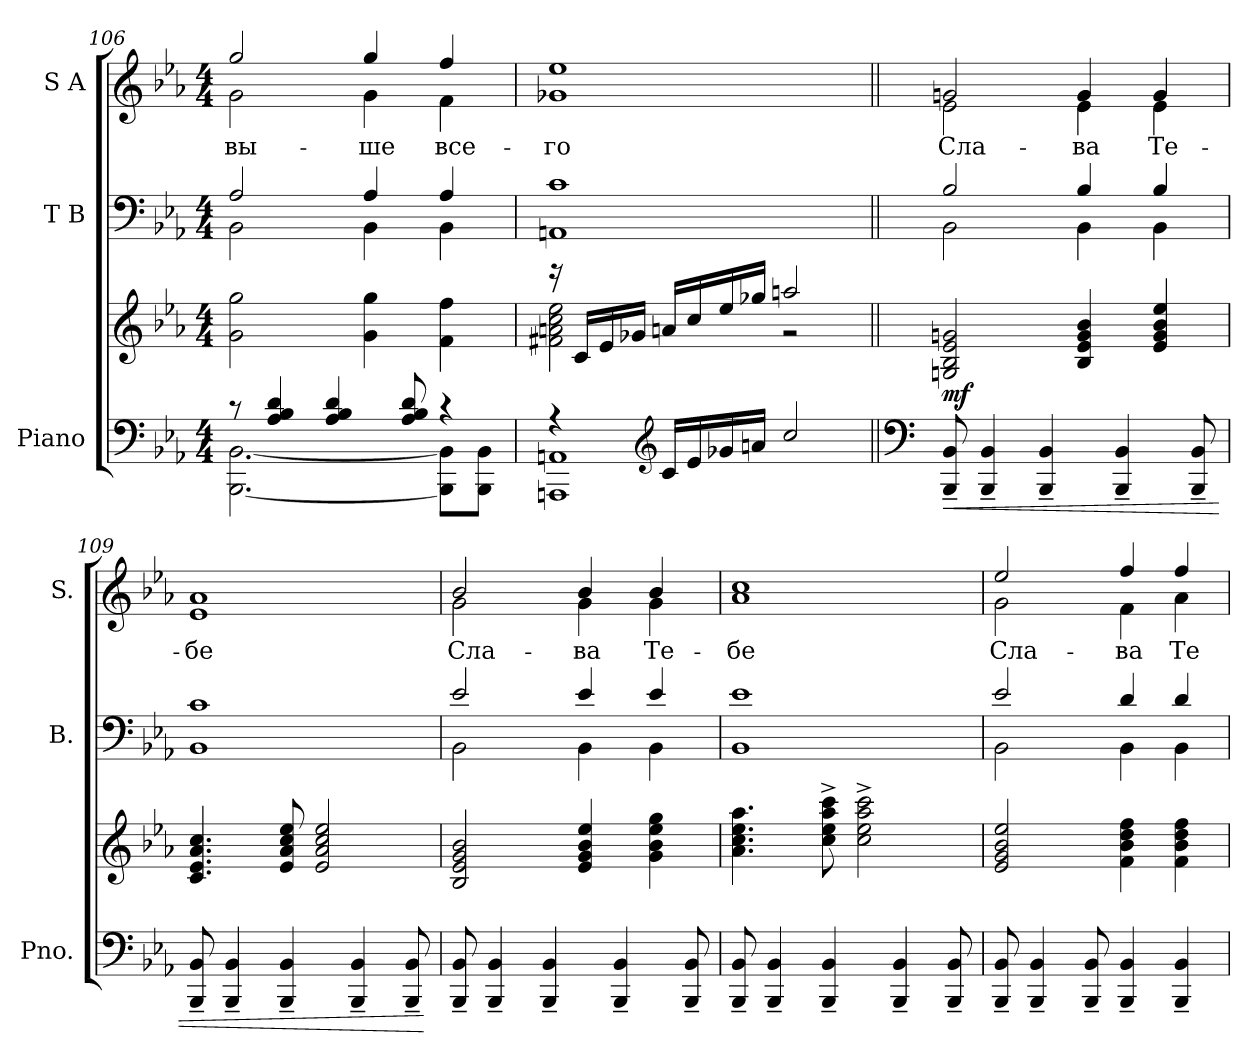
**kern	**kern	**dynam	**kern	**kern	**text
*part3	*part3	*part3	*part2	*part1	*part1
*staff4	*staff3	*staff3/4	*staff2	*staff1	*staff1
*I"Piano	*	*	*I"T B	*I"S A	*
*I'Pno.	*	*	*I'B.	*I'S.	*
*clefF4	*clefG2	*	*clefF4	*clefG2	*
*k[b-e-a-]	*k[b-e-a-]	*	*k[b-e-a-]	*k[b-e-a-]	*
*E-:	*E-:	*	*E-:	*E-:	*
*M4/4	*M4/4	*	*M4/4	*M4/4	*
=106	=106	=106	=106	=106	=106
*^	*	*	*^	*	*
!	!	!	!	!	!	!	!LO:LY:b:color=#000000
*	*	*	*	*	*	*^	*
8r	[<2.BBB-i\ [<2.BB-i	2gi\ 2ggi	.	2A-i/	2BB-i\	2ggi/	2gi\	-вы-
4A-i/ 4B-i 4di	.	.	.	.	.	.	.	.
4A-i/ 4B-i 4di	.	.	.	.	.	.	.	.
!	!	!	!	!	!	!	!	!LO:LY:b:color=#000000
.	.	4gi\ 4ggi	.	4A-i/	4BB-i\	4ggi/	4gi\	-ше
8A-i/ 8B-i 8di	.	.	.	.	.	.	.	.
!	!	!	!	!	!	!	!	!LO:LY:b:color=#000000
4r	8BBB-i\] 8BB-i]L	4fi\ 4ffi	.	4A-i/	4BB-i\	4ffi/	4fi\	все-
.	8BBB-i\ 8BB-iJ	.	.	.	.	.	.	.
=107	=107	=107	=107	=107	=107	=107	=107	=107
*	*	*^	*	*	*	*	*	*
!	!	!	!	!	!	!	!	!	!LO:LY:b:color=#000000
4r	1AAAni 1AAni	16r	2f#Xi\ 2ani 2cci 2ee-i	.	1ci	1AAni	1ee-i	1g-Xi	-го
.	.	16ci/LL	.	.	.	.	.	.	.
.	.	16e-i/	.	.	.	.	.	.	.
.	.	16g-Xi/JJ	.	.	.	.	.	.	.
*clefG2	*	*	*	*	*	*	*	*	*
16ci/LL	.	16ani/LL	.	.	.	.	.	.	.
16e-i/	.	16cci/	.	.	.	.	.	.	.
16g-Xi/	.	16ee-i/	.	.	.	.	.	.	.
16ani/JJ	.	16gg-Xi/JJ	.	.	.	.	.	.	.
2cci/	.	2aani/	2r	.	.	.	.	.	.
*v	*v	*	*	*	*	*	*	*	*
*	*v	*v	*	*	*	*	*	*
=108||	=108||	=108||	=108||	=108||	=108||	=108||	=108||
*clefF4	*	*	*	*	*	*	*
*	*^	*	*	*	*	*	*
!	!	!	!LO:HP:b=2	!	!	!	!	!
*	*v	*v	*	*	*	*	*	*
*	*^	*	*	*	*	*	*
!	!	!	!	!	!	!	!	!LO:LY:b:color=#000000
*	*v	*v	*	*	*	*	*	*
8BBB-i/~ 8BB-i~	2Gni/ 2B-i 2e-i 2gni	< mf	2B-i/	2BB-i\	2gni/	2e-i\	Сла-
4BBB-i/~ 4BB-i~	.	.	.	.	.	.	.
4BBB-i/~ 4BB-i~	.	.	.	.	.	.	.
!	!	!	!	!	!	!	!LO:LY:b:color=#000000
.	4B-i/ 4e-i 4gi 4b-i	.	4B-i/	4BB-i\	4gi/	4e-i\	-ва
4BBB-i/~ 4BB-i~	.	.	.	.	.	.	.
!	!	!	!	!	!	!	!LO:LY:b:color=#000000
.	4e-i/ 4gi 4b-i 4ee-i	.	4B-i/	4BB-i\	4gi/	4e-i\	Те-
8BBB-i/~ 8BB-i~	.	.	.	.	.	.	.
=109	=109	=109	=109	=109	=109	=109	=109
!	!	!	!	!	!	!	!LO:LY:b:color=#000000
8BBB-i/~ 8BB-i~	4.ci/ 4.e-i 4.a-i 4.cci	.	1ci	1BB-i	1a-i	1e-i	-бе
4BBB-i/~ 4BB-i~	.	.	.	.	.	.	.
4BBB-i/~ 4BB-i~	8e-i/ 8a-i 8cci 8ee-i	.	.	.	.	.	.
.	2e-i/ 2a-i 2cci 2ee-i	.	.	.	.	.	.
4BBB-i/~ 4BB-i~	.	.	.	.	.	.	.
8BBB-i/~ 8BB-i~	.	.	.	.	.	.	.
*	*	*	*v	*v	*	*	*
*	*	*	*	*v	*v	*
.	.	[	.	.	.
!!LO:LB:g=z
=110	=110	=110	=110	=110	=110
*	*	*	*^	*	*
!	!	!	!	!	!	!LO:LY:b:color=#000000
*	*	*	*	*	*^	*
8BBB-i/~ 8BB-i~	2B-i/ 2e-i 2gi 2b-i	.	2e-i/	2BB-i\	2b-i/	2gi\	Сла-
4BBB-i/~ 4BB-i~	.	.	.	.	.	.	.
4BBB-i/~ 4BB-i~	.	.	.	.	.	.	.
!	!	!	!	!	!	!	!LO:LY:b:color=#000000
.	4e-i/ 4gi 4b-i 4ee-i	.	4e-i/	4BB-i\	4b-i/	4gi\	-ва
4BBB-i/~ 4BB-i~	.	.	.	.	.	.	.
!	!	!	!	!	!	!	!LO:LY:b:color=#000000
.	4gi\ 4b-i 4ee-i 4ggi	.	4e-i/	4BB-i\	4b-i/	4gi\	Те-
8BBB-i/~ 8BB-i~	.	.	.	.	.	.	.
=111	=111	=111	=111	=111	=111	=111	=111
!	!	!	!	!	!	!	!LO:LY:b:color=#000000
8BBB-i/~ 8BB-i~	4.a-i\ 4.cci 4.ee-i 4.aa-i	.	1e-i	1BB-i	1cci	1a-i	-бе
4BBB-i/~ 4BB-i~	.	.	.	.	.	.	.
4BBB-i/~ 4BB-i~	8cci\^ 8ee-i^ 8aa-i^ 8ccci^	.	.	.	.	.	.
.	2cci\^ 2ee-i^ 2aa-i^ 2ccci^	.	.	.	.	.	.
4BBB-i/~ 4BB-i~	.	.	.	.	.	.	.
8BBB-i/~ 8BB-i~	.	.	.	.	.	.	.
=112	=112	=112	=112	=112	=112	=112	=112
!	!	!	!	!	!	!	!LO:LY:b:color=#000000
8BBB-i/~ 8BB-i~	2e-i/ 2gi 2b-i 2ee-i	.	2e-i/	2BB-i\	2ee-i/	2gi\	Сла-
4BBB-i/~ 4BB-i~	.	.	.	.	.	.	.
8BBB-i/~ 8BB-i~	.	.	.	.	.	.	.
!	!	!	!	!	!	!	!LO:LY:b:color=#000000
4BBB-i/~ 4BB-i~	4fi\ 4b-i 4ddi 4ffi	.	4di/	4BB-i\	4ffi/	4fi\	-ва
!	!	!	!	!	!	!	!LO:LY:b:color=#000000
4BBB-i/~ 4BB-i~	4fi\ 4b-i 4ddi 4ffi	.	4di/	4BB-i\	4ffi/	4a-i\	Те-
*	*	*	*v	*v	*	*	*
*	*	*	*	*v	*v	*
=	=	=	=	=	=
*-	*-	*-	*-	*-	*-
